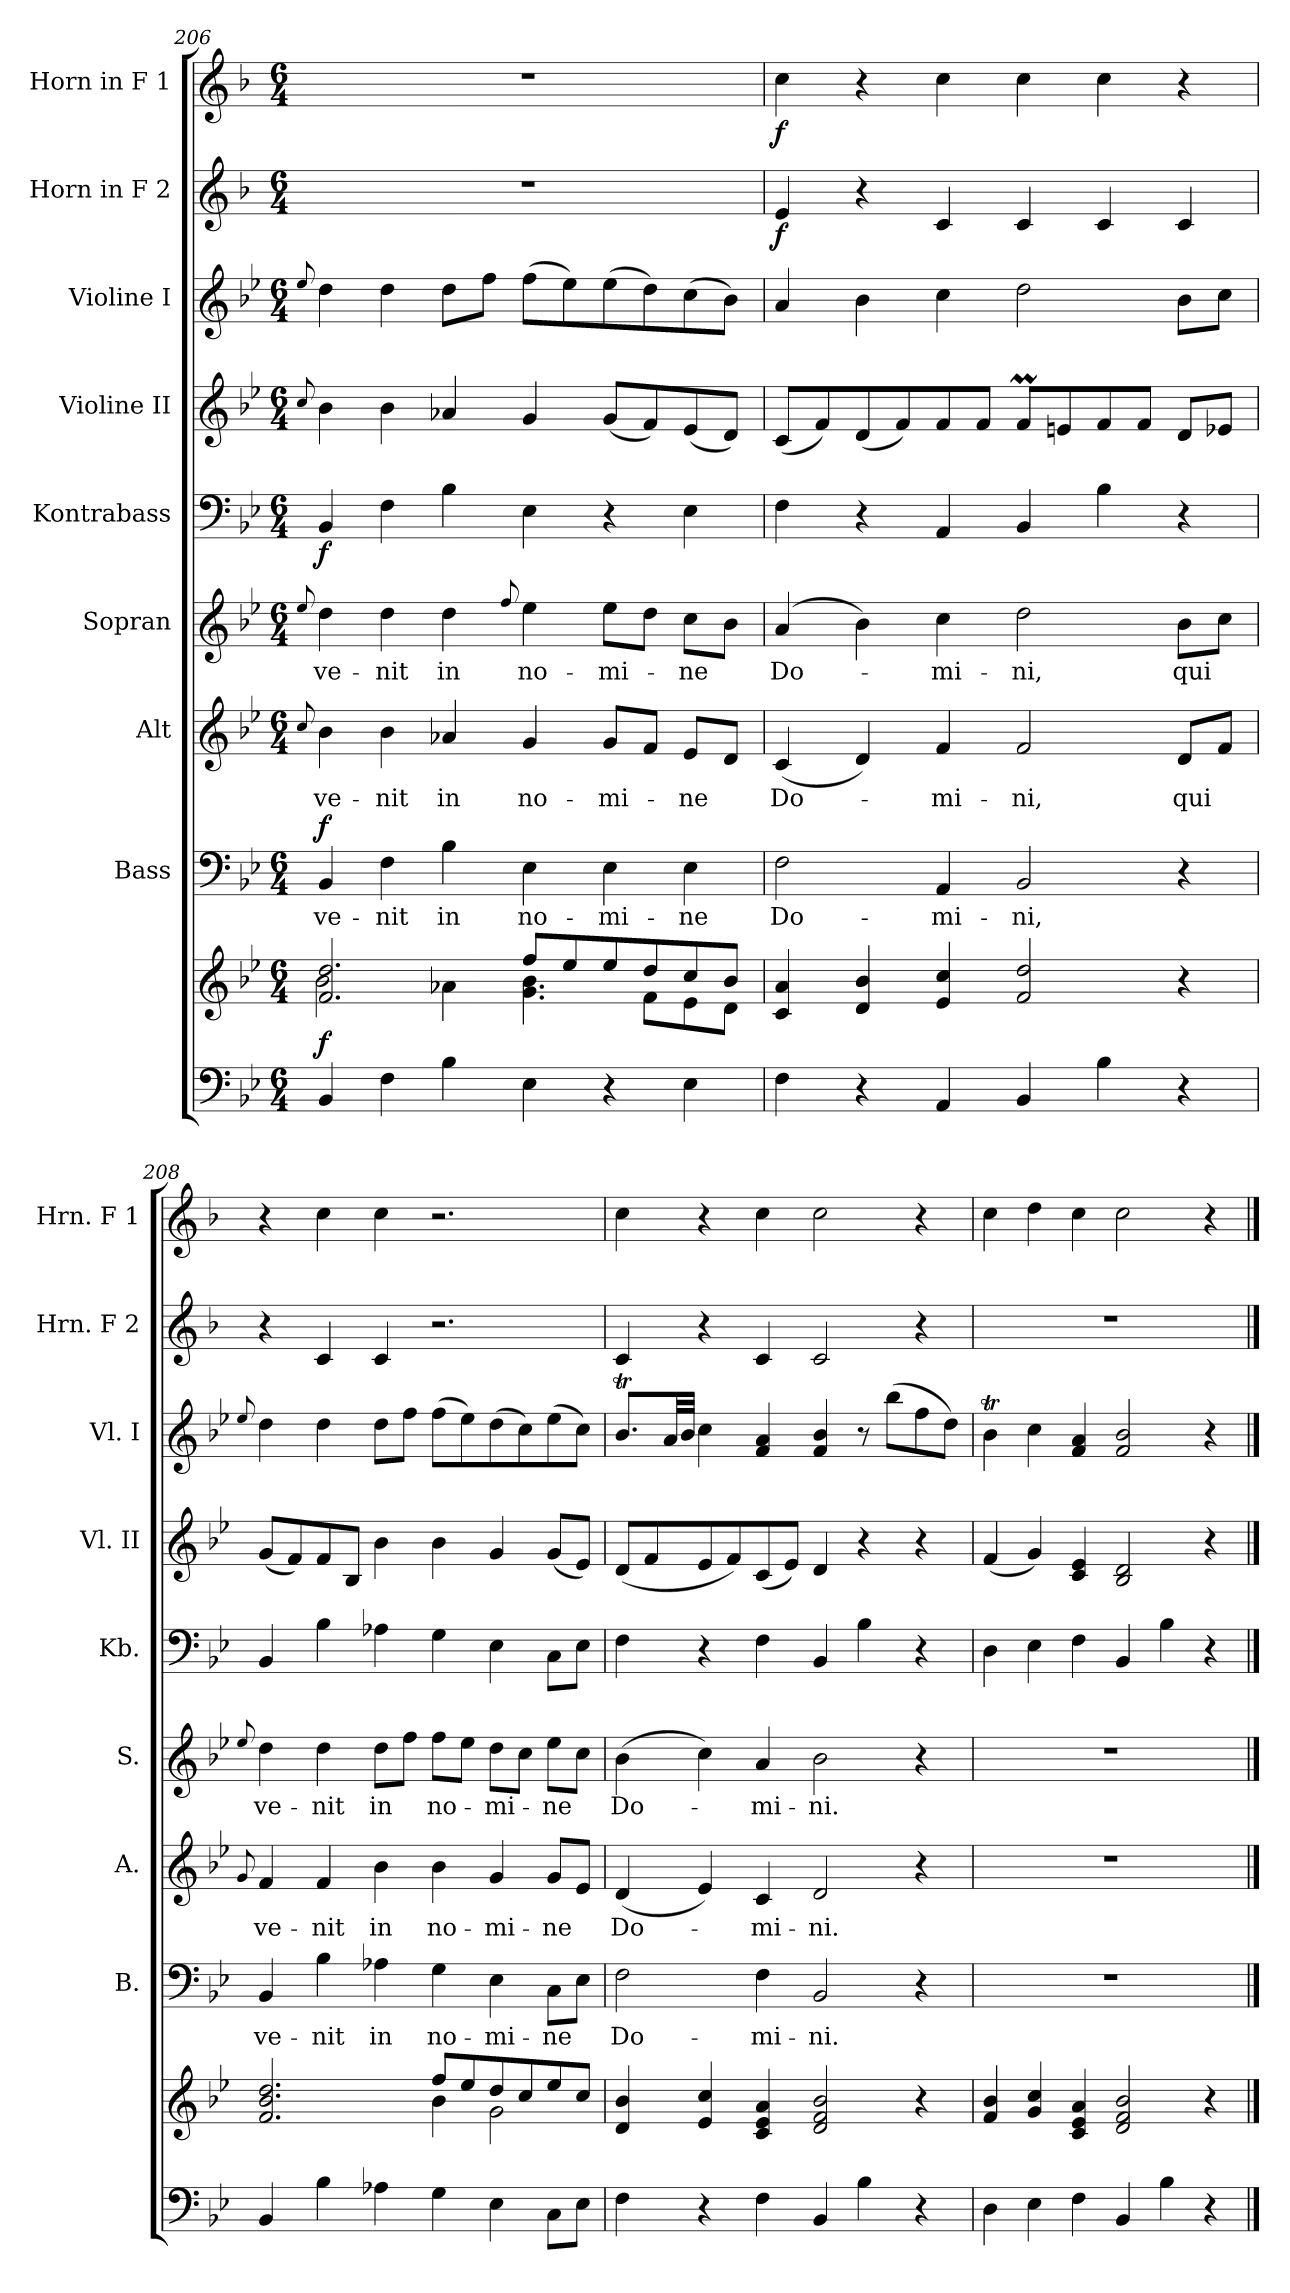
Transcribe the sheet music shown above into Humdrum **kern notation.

**kern	**kern	**dynam	**kern	**text	**dynam	**kern	**text	**kern	**text	**kern	**dynam	**kern	**kern	**kern	**dynam	**kern	**dynam
*part9	*part9	*part9	*part8	*part8	*part8	*part7	*part7	*part6	*part6	*part5	*part5	*part4	*part3	*part2	*part2	*part1	*part1
*staff10	*staff9	*staff9/10	*staff8	*staff8	*staff8	*staff7	*staff7	*staff6	*staff6	*staff5	*staff5	*staff4	*staff3	*staff2	*staff2	*staff1	*staff1
*	*	*	*I"Bass	*	*	*I"Alt	*	*I"Sopran	*	*I"Kontrabass	*	*I"Violine II	*I"Violine I	*I"Horn in F 2	*	*I"Horn in F 1	*
*	*	*	*I'B.	*	*	*I'A.	*	*I'S.	*	*I'Kb.	*	*I'Vl. II	*I'Vl. I	*I'Hrn. F 2	*	*I'Hrn. F 1	*
*clefF4	*clefG2	*	*clefF4	*	*	*clefG2	*	*clefG2	*	*clefF4	*	*clefG2	*clefG2	*clefG2	*	*clefG2	*
*	*	*	*	*	*	*	*	*	*	*ITrd7c12	*	*	*	*ITrd4c7	*	*ITrd4c7	*
*k[b-e-]	*k[b-e-]	*	*k[b-e-]	*	*	*k[b-e-]	*	*k[b-e-]	*	*k[b-e-]	*	*k[b-e-]	*k[b-e-]	*k[b-e-]	*	*k[b-e-]	*
*B-:	*B-:	*	*B-:	*	*	*B-:	*	*B-:	*	*B-:	*	*B-:	*B-:	*B-:	*	*B-:	*
*M6/4	*M6/4	*	*M6/4	*	*	*M6/4	*	*M6/4	*	*M6/4	*	*M6/4	*M6/4	*M6/4	*	*M6/4	*
=206	=206	=206	=206	=206	=206	=206	=206	=206	=206	=206	=206	=206	=206	=206	=206	=206	=206
.	.	.	.	.	.	8qqcc/	.	8qqee-/	.	.	.	8qqcc/	8qqee-/	.	.	.	.
*	*^	*	*	*	*	*	*	*	*	*	*	*	*	*	*	*	*
!	!	!	!LO:DY:a=2	!	!LO:LY:b	!LO:DY:a	!	!LO:LY:b	!	!LO:LY:b	!	!LO:DY:b	!	!	!	!	!	!
4BB-/	2.f/ 2.dd/	2b-\	f	4BB-/	ve-	f	4b-\	ve-	4dd\	ve-	4BBB-/	f	4b-\	4dd\	1.r	.	1.r	.
!	!	!	!	!	!LO:LY:b	!	!	!LO:LY:b	!	!LO:LY:b	!	!	!	!	!	!	!	!
4F\	.	.	.	4F\	-nit	.	4b-\	-nit	4dd\	-nit	4FF\	.	4b-\	4dd\	.	.	.	.
!	!	!	!	!	!LO:LY:b	!	!	!LO:LY:b	!	!LO:LY:b	!	!	!	!	!	!	!	!
4B-\	.	4a-X\	.	4B-\	in	.	4a-X/	in	4dd\	in	4BB-\	.	4a-X/	8dd\L	.	.	.	.
.	.	.	.	.	.	.	.	.	.	.	.	.	.	8ff\J	.	.	.	.
.	.	.	.	.	.	.	.	.	8qqff/	.	.	.	.	.	.	.	.	.
!	!	!	!	!	!LO:LY:b	!	!	!LO:LY:b	!	!LO:LY:b	!	!	!	!	!	!	!	!
4E-\	8ff/L	4.g\ 4.b-\	.	4E-\	no-	.	4g/	no-	4ee-\	no-	4EE-\	.	4g/	(>8ff\L	.	.	.	.
.	8ee-/	.	.	.	.	.	.	.	.	.	.	.	.	8ee-\)	.	.	.	.
!	!	!	!	!	!LO:LY:b	!	!	!LO:LY:b	!	!LO:LY:b	!	!	!	!	!	!	!	!
4r	8ee-/	.	.	4E-\	-mi-	.	8g/L	-mi-	8ee-\L	-mi-	4r	.	(<8g/L	(>8ee-\	.	.	.	.
.	8dd/	8f\L	.	.	.	.	8f/J	.	8dd\J	.	.	.	8f/)	8dd\)	.	.	.	.
!	!	!	!	!	!LO:LY:b	!	!	!LO:LY:b	!	!LO:LY:b	!	!	!	!	!	!	!	!
4E-\	8cc/	8e-\	.	4E-\	-ne	.	8e-/L	-ne	8cc\L	-ne	4EE-\	.	(<8e-/	(>8cc\	.	.	.	.
.	8b-/J	8d\J	.	.	.	.	8d/J	.	8b-\J	.	.	.	8d/J)	8b-\J)	.	.	.	.
=207	=207	=207	=207	=207	=207	=207	=207	=207	=207	=207	=207	=207	=207	=207	=207	=207	=207	=207
!	!	!	!	!	!LO:LY:b	!	!	!LO:LY:b	!	!LO:LY:b	!	!	!	!	!	!LO:DY:b	!	!LO:DY:b
*	*v	*v	*	*	*	*	*	*	*	*	*	*	*	*	*	*	*	*
4F\	4c/ 4a/	.	2F\	Do-	.	(<4c/	Do-	(4a/	Do-	4FF\	.	(<8c/L	4a/	4A/	f	4f\	f
.	.	.	.	.	.	.	.	.	.	.	.	8f/)	.	.	.	.	.
4r	4d/ 4b-/	.	.	.	.	4d/)	.	4b-\)	.	4r	.	(<8d/	4b-\	4r	.	4r	.
.	.	.	.	.	.	.	.	.	.	.	.	8f/)	.	.	.	.	.
!	!	!	!	!LO:LY:b	!	!	!LO:LY:b	!	!LO:LY:b	!	!	!	!	!	!	!	!
4AA/	4e-/ 4cc/	.	4AA/	-mi-	.	4f/	-mi-	4cc\	-mi-	4AAA/	.	8f/	4cc\	4F/	.	4f\	.
.	.	.	.	.	.	.	.	.	.	.	.	8f/J	.	.	.	.	.
!	!	!	!	!LO:LY:b	!	!	!LO:LY:b	!	!LO:LY:b	!	!	!	!	!	!	!	!
4BB-/	2f/ 2dd/	.	2BB-/	-ni,	.	2f/	-ni,	2dd\	-ni,	4BBB-/	.	8fM/L	2dd\	4F/	.	4f\	.
.	.	.	.	.	.	.	.	.	.	.	.	8en/	.	.	.	.	.
4B-\	.	.	.	.	.	.	.	.	.	4BB-\	.	8f/	.	4F/	.	4f\	.
.	.	.	.	.	.	.	.	.	.	.	.	8f/J	.	.	.	.	.
!	!	!	!	!	!	!	!LO:LY:b	!	!LO:LY:b	!	!	!	!	!	!	!	!
4r	4r	.	4r	.	.	8d/L	qui	8b-\L	qui	4r	.	8d/L	8b-\L	4F/	.	4r	.
.	.	.	.	.	.	8f/J	.	8cc\J	.	.	.	8e-X/J	8cc\J	.	.	.	.
!!LO:PB:g=z
=208	=208	=208	=208	=208	=208	=208	=208	=208	=208	=208	=208	=208	=208	=208	=208	=208	=208
.	.	.	.	.	.	8qqg/	.	8qqee-/	.	.	.	.	8qqee-/	.	.	.	.
*	*^	*	*	*	*	*	*	*	*	*	*	*	*	*	*	*	*
!	!	!	!	!	!LO:LY:b	!	!	!LO:LY:b	!	!LO:LY:b	!	!	!	!	!	!	!	!
4BB-/	2.f/ 2.b-/ 2.dd/	2.ryy	.	4BB-/	ve-	.	4f/	ve-	4dd\	ve-	4BBB-/	.	(<8g/L	4dd\	4r	.	4r	.
.	.	.	.	.	.	.	.	.	.	.	.	.	8f/)	.	.	.	.	.
!	!	!	!	!	!LO:LY:b	!	!	!LO:LY:b	!	!LO:LY:b	!	!	!	!	!	!	!	!
4B-\	.	.	.	4B-\	-nit	.	4f/	-nit	4dd\	-nit	4BB-\	.	8f/	4dd\	4F/	.	4f\	.
.	.	.	.	.	.	.	.	.	.	.	.	.	8B-/J	.	.	.	.	.
!	!	!	!	!	!LO:LY:b	!	!	!LO:LY:b	!	!LO:LY:b	!	!	!	!	!	!	!	!
4A-X\	.	.	.	4A-X\	in	.	4b-\	in	8dd\L	in	4AA-X\	.	4b-\	8dd\L	4F/	.	4f\	.
.	.	.	.	.	.	.	.	.	8ff\J	.	.	.	.	8ff\J	.	.	.	.
!	!	!	!	!	!LO:LY:b	!	!	!LO:LY:b	!	!LO:LY:b	!	!	!	!	!	!	!	!
4G\	8ff/L	4b-\	.	4G\	no-	.	4b-\	no-	8ff\L	no-	4GG\	.	4b-\	(>8ff\L	2.r	.	2.r	.
.	8ee-/	.	.	.	.	.	.	.	8ee-\J	.	.	.	.	8ee-\)	.	.	.	.
!	!	!	!	!	!LO:LY:b	!	!	!LO:LY:b	!	!LO:LY:b	!	!	!	!	!	!	!	!
4E-\	8dd/	2g\	.	4E-\	-mi-	.	4g/	-mi-	8dd\L	-mi-	4EE-\	.	4g/	(>8dd\	.	.	.	.
.	8cc/	.	.	.	.	.	.	.	8cc\J	.	.	.	.	8cc\)	.	.	.	.
!	!	!	!	!	!LO:LY:b	!	!	!LO:LY:b	!	!LO:LY:b	!	!	!	!	!	!	!	!
8C\L	8ee-/	.	.	8C\L	-ne	.	8g/L	-ne	8ee-\L	-ne	8CC\L	.	(<8g/L	(>8ee-\	.	.	.	.
8E-\J	8cc/J	.	.	8E-\J	.	.	8e-/J	.	8cc\J	.	8EE-\J	.	8e-/J)	8cc\J)	.	.	.	.
*	*v	*v	*	*	*	*	*	*	*	*	*	*	*	*	*	*	*	*
=209	=209	=209	=209	=209	=209	=209	=209	=209	=209	=209	=209	=209	=209	=209	=209	=209	=209
!	!	!	!	!LO:LY:b	!	!	!LO:LY:b	!	!LO:LY:b	!	!	!	!	!	!	!	!
4F\	4d/ 4b-/	.	2F\	Do-	.	(<4d/	Do-	(>4b-\	Do-	4FF\	.	(<8d/L	8.b-T/L	4F/	.	4f\	.
.	.	.	.	.	.	.	.	.	.	.	.	8f/	.	.	.	.	.
.	.	.	.	.	.	.	.	.	.	.	.	.	32a/LL	.	.	.	.
.	.	.	.	.	.	.	.	.	.	.	.	.	32b-/JJJ	.	.	.	.
4r	4e-/ 4cc/	.	.	.	.	4e-/)	.	4cc\)	.	4r	.	8e-/	4cc\	4r	.	4r	.
.	.	.	.	.	.	.	.	.	.	.	.	8f/)	.	.	.	.	.
!	!	!	!	!LO:LY:b	!	!	!LO:LY:b	!	!LO:LY:b	!	!	!	!	!	!	!	!
4F\	4c/ 4e-/ 4a/	.	4F\	-mi-	.	4c/	-mi-	4a/	-mi-	4FF\	.	(<8c/	4f/ 4a/	4F/	.	4f\	.
.	.	.	.	.	.	.	.	.	.	.	.	8e-/J)	.	.	.	.	.
!	!	!	!	!LO:LY:b	!	!	!LO:LY:b	!	!LO:LY:b	!	!	!	!	!	!	!	!
4BB-/	2d/ 2f/ 2b-/	.	2BB-/	-ni.	.	2d/	-ni.	2b-\	-ni.	4BBB-/	.	4d/	4f/ 4b-/	2F/	.	2f\	.
4B-\	.	.	.	.	.	.	.	.	.	4BB-\	.	4r	8r	.	.	.	.
.	.	.	.	.	.	.	.	.	.	.	.	.	(>8bb-\L	.	.	.	.
4r	4r	.	4r	.	.	4r	.	4r	.	4r	.	4r	8ff\	4r	.	4r	.
.	.	.	.	.	.	.	.	.	.	.	.	.	8dd\J)	.	.	.	.
=210	=210	=210	=210	=210	=210	=210	=210	=210	=210	=210	=210	=210	=210	=210	=210	=210	=210
4D\	4f/ 4b-/	.	1.r	.	.	1.r	.	1.r	.	4DD\	.	(<4f/	4b-T\	1.r	.	4f\	.
4E-\	4g/ 4cc/	.	.	.	.	.	.	.	.	4EE-\	.	4g/)	4cc\	.	.	4g\	.
4F\	4c/ 4e-/ 4a/	.	.	.	.	.	.	.	.	4FF\	.	4c/ 4e-/	4f/ 4a/	.	.	4f\	.
4BB-/	2d/ 2f/ 2b-/	.	.	.	.	.	.	.	.	4BBB-/	.	2B-/ 2d/	2f/ 2b-/	.	.	2f\	.
4B-\	.	.	.	.	.	.	.	.	.	4BB-\	.	.	.	.	.	.	.
4r	4r	.	.	.	.	.	.	.	.	4r	.	4r	4r	.	.	4r	.
==	==	==	==	==	==	==	==	==	==	==	==	==	==	==	==	==	==
*-	*-	*-	*-	*-	*-	*-	*-	*-	*-	*-	*-	*-	*-	*-	*-	*-	*-
